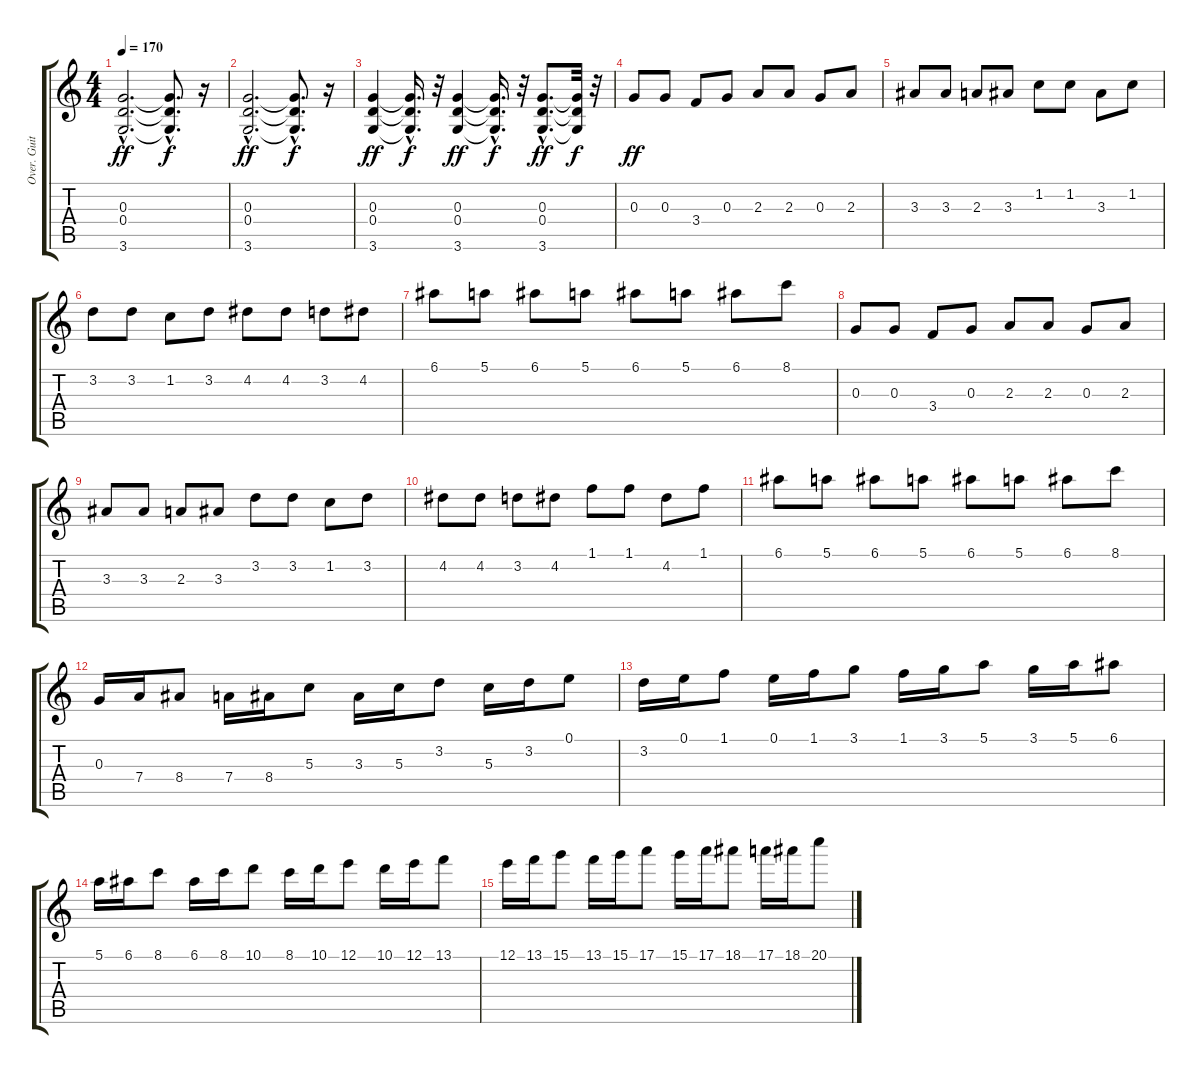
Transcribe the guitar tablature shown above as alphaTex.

\track ("Over. Guitar 1" "Over. Guit") {instrument overdrivenguitar}
\staff {score tabs}
\tuning (E4 B3 G3 D3 A2 E2) {hide}
\ts (4 4)
\tempo 170
\clef g2
\ks c
(0.3{hac} 0.4{hac} 3.6{hac}).2{d dy ff} (0.3{hac t} 0.4{hac t} 3.6{hac t}).8{d dy f} r.16 |
(0.3{hac} 0.4{hac} 3.6{hac}).2{d dy ff} (0.3{hac t} 0.4{hac t} 3.6{hac t}).8{d dy f} r.16 |
(0.3 0.4 3.6).4{dy ff} (0.3{hac t} 0.4{hac t} 3.6{hac t}).16{d dy f} r.32 (0.3 0.4 3.6).4{dy ff} (0.3{hac t} 0.4{hac t} 3.6{hac t}).16{d dy f} r.32 (0.3{hac} 0.4{hac} 3.6{hac}).8{d dy ff} (0.3{t} 0.4{t} 3.6{t}).32{dy f} r.32 |
0.3.8{dy ff} 0.3.8 3.4.8 0.3.8 2.3.8 2.3.8 0.3.8 2.3.8 |
3.3.8 3.3.8 2.3.8 3.3.8 1.2.8 1.2.8 3.3.8 1.2.8 |
3.2.8 3.2.8 1.2.8 3.2.8 4.2.8 4.2.8 3.2.8 4.2.8 |
6.1.8 5.1.8 6.1.8 5.1.8 6.1.8 5.1.8 6.1.8 8.1.8 |
0.3.8 0.3.8 3.4.8 0.3.8 2.3.8 2.3.8 0.3.8 2.3.8 |
3.3.8 3.3.8 2.3.8 3.3.8 3.2.8 3.2.8 1.2.8 3.2.8 |
4.2.8 4.2.8 3.2.8 4.2.8 1.1.8 1.1.8 4.2.8 1.1.8 |
6.1.8 5.1.8 6.1.8 5.1.8 6.1.8 5.1.8 6.1.8 8.1.8 |
0.3.16 7.4.16 8.4.8 7.4.16 8.4.16 5.3.8 3.3.16 5.3.16 3.2.8 5.3.16 3.2.16 0.1.8 |
3.2.16 0.1.16 1.1.8 0.1.16 1.1.16 3.1.8 1.1.16 3.1.16 5.1.8 3.1.16 5.1.16 6.1.8 |
5.1.16 6.1.16 8.1.8 6.1.16 8.1.16 10.1.8 8.1.16 10.1.16 12.1.8 10.1.16 12.1.16 13.1.8 |
12.1.16 13.1.16 15.1.8 13.1.16 15.1.16 17.1.8 15.1.16 17.1.16 18.1.8 17.1.16 18.1.16 20.1.8
